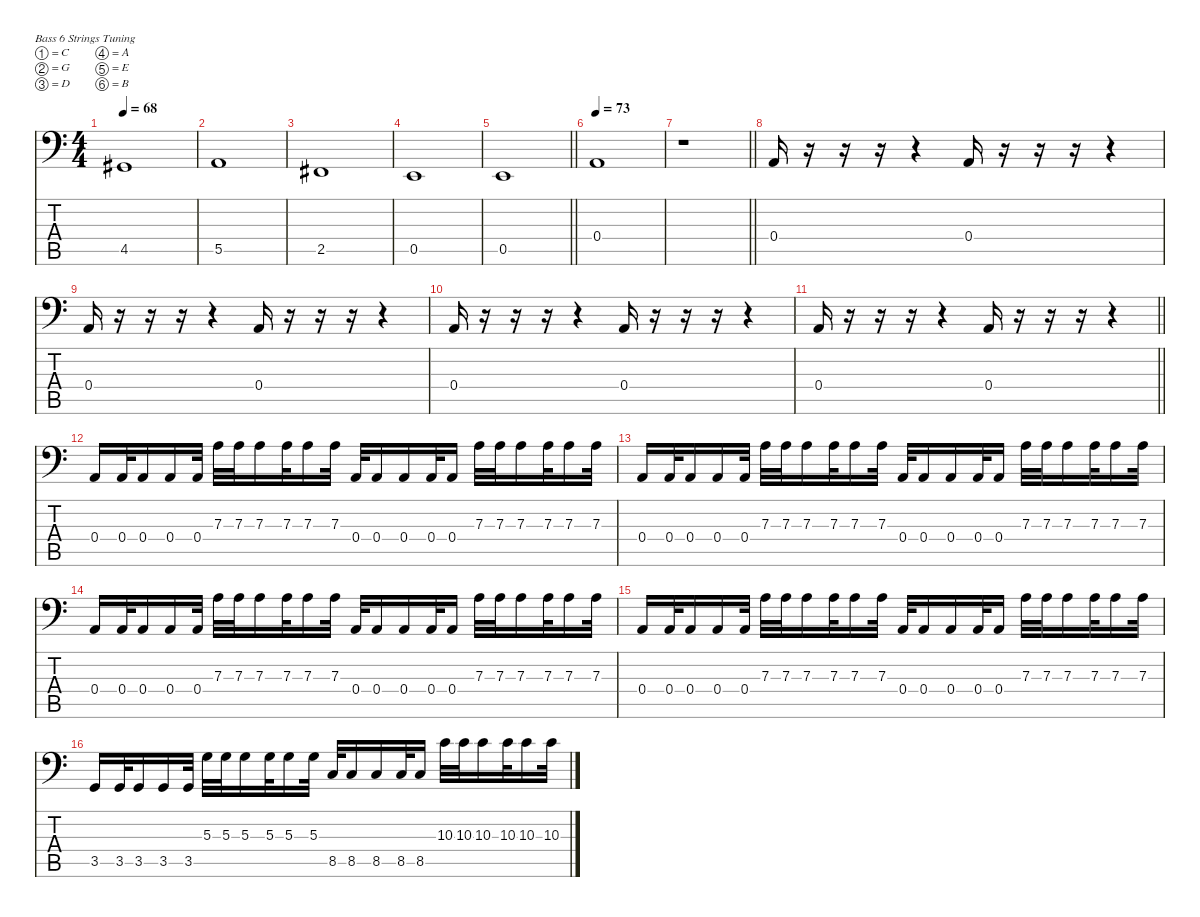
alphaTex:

\defaultSystemsLayout 4
\hideDynamics
\bracketExtendMode nobrackets
\singleTrackTrackNamePolicy hidden
\multiTrackTrackNamePolicy hidden
\firstSystemTrackNameMode fullname
\otherSystemsTrackNameOrientation horizontal
\track ("Basse" "el.bs.") {defaultSystemsLayout 8 instrument electricbassfinger}
\staff {score tabs}
\tuning (C3 G2 D2 A1 E1 B0)
\ts (4 4)
\tempo 68
\clef f4
\ks c
4.5{acc #}.1{dy f beam Up} |
5.5.1{beam Up} |
2.5{acc #}.1{beam Up} |
0.5.1{beam Up} |
\barLineRight lightlight
0.5.1{beam Up} |
\tempo 73
0.4.1{beam Up} |
\barLineRight lightlight
r.1{beam Down} |
0.4.16{beam Up} r.16{beam Up} r.16{beam Up} r.16{beam Up} r.4{beam Up} 0.4.16{beam Up} r.16{beam Up} r.16{beam Up} r.16{beam Up} r.4{beam Up} |
0.4.16{beam Up} r.16{beam Up} r.16{beam Up} r.16{beam Up} r.4{beam Up} 0.4.16{beam Up} r.16{beam Up} r.16{beam Up} r.16{beam Up} r.4{beam Up} |
0.4.16{beam Up} r.16{beam Up} r.16{beam Up} r.16{beam Up} r.4{beam Up} 0.4.16{beam Up} r.16{beam Up} r.16{beam Up} r.16{beam Up} r.4{beam Up} |
\barLineRight lightlight
0.4.16{beam Up} r.16{beam Up} r.16{beam Up} r.16{beam Up} r.4{beam Up} 0.4.16{beam Up} r.16{beam Up} r.16{beam Up} r.16{beam Up} r.4{beam Up} |
0.4.16{beam Up} 0.4.32{beam Up} 0.4.16{beam Up} 0.4.16{beam Up} 0.4.32{beam Up} 7.3.32{beam Down} 7.3.32{beam Down} 7.3.16{beam Down} 7.3.32{beam Down} 7.3.16{beam Down} 7.3.32{beam Down} 0.4.32{beam Up} 0.4.16{beam Up} 0.4.16{beam Up} 0.4.32{beam Up} 0.4.16{beam Up} 7.3.32{beam Down} 7.3.32{beam Down} 7.3.16{beam Down} 7.3.32{beam Down} 7.3.16{beam Down} 7.3.32{beam Down} |
0.4.16{beam Up} 0.4.32{beam Up} 0.4.16{beam Up} 0.4.16{beam Up} 0.4.32{beam Up} 7.3.32{beam Down} 7.3.32{beam Down} 7.3.16{beam Down} 7.3.32{beam Down} 7.3.16{beam Down} 7.3.32{beam Down} 0.4.32{beam Up} 0.4.16{beam Up} 0.4.16{beam Up} 0.4.32{beam Up} 0.4.16{beam Up} 7.3.32{beam Down} 7.3.32{beam Down} 7.3.16{beam Down} 7.3.32{beam Down} 7.3.16{beam Down} 7.3.32{beam Down} |
0.4.16{beam Up} 0.4.32{beam Up} 0.4.16{beam Up} 0.4.16{beam Up} 0.4.32{beam Up} 7.3.32{beam Down} 7.3.32{beam Down} 7.3.16{beam Down} 7.3.32{beam Down} 7.3.16{beam Down} 7.3.32{beam Down} 0.4.32{beam Up} 0.4.16{beam Up} 0.4.16{beam Up} 0.4.32{beam Up} 0.4.16{beam Up} 7.3.32{beam Down} 7.3.32{beam Down} 7.3.16{beam Down} 7.3.32{beam Down} 7.3.16{beam Down} 7.3.32{beam Down} |
0.4.16{beam Up} 0.4.32{beam Up} 0.4.16{beam Up} 0.4.16{beam Up} 0.4.32{beam Up} 7.3.32{beam Down} 7.3.32{beam Down} 7.3.16{beam Down} 7.3.32{beam Down} 7.3.16{beam Down} 7.3.32{beam Down} 0.4.32{beam Up} 0.4.16{beam Up} 0.4.16{beam Up} 0.4.32{beam Up} 0.4.16{beam Up} 7.3.32{beam Down} 7.3.32{beam Down} 7.3.16{beam Down} 7.3.32{beam Down} 7.3.16{beam Down} 7.3.32{beam Down} |
3.5.16{beam Up} 3.5.32{beam Up} 3.5.16{beam Up} 3.5.16{beam Up} 3.5.32{beam Up} 5.3.32{beam Down} 5.3.32{beam Down} 5.3.16{beam Down} 5.3.32{beam Down} 5.3.16{beam Down} 5.3.32{beam Down} 8.5.32{beam Up} 8.5.16{beam Up} 8.5.16{beam Up} 8.5.32{beam Up} 8.5.16{beam Up} 10.3.32{beam Down} 10.3.32{beam Down} 10.3.16{beam Down} 10.3.32{beam Down} 10.3.16{beam Down} 10.3.32{beam Down}
